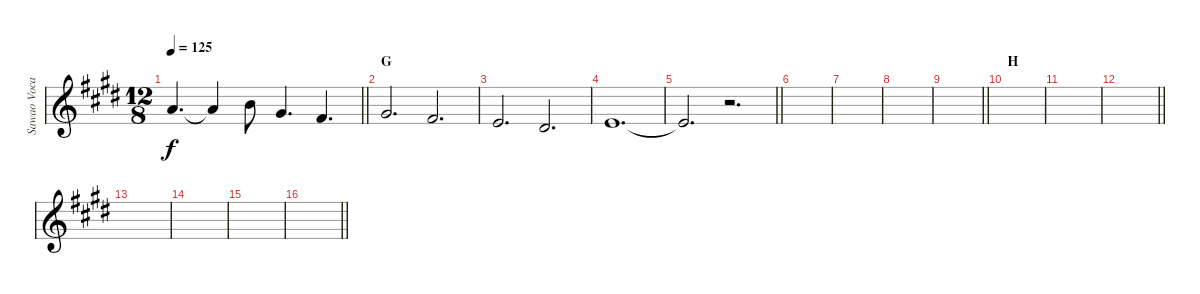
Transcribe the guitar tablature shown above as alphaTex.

\track ("Sawao Vocal" "Sawao Voca") {instrument synthbrass1}
\staff {score}
\tuning (E4 B3 G3 D3 A2 E2) {hide}
\ts (12 8)
\tempo 125
\clef g2
\barLineRight lightlight
\ks e
5.1.4{d dy f} 5.1{t}.4 7.1.8 4.1.4{d} 2.1.4{d} |
\section ("" "G")
4.1.2{d} 2.1.2{d} |
0.1.2{d} 4.2.2{d} |
0.1.1{d} |
\barLineRight lightlight
0.1{t}.2{d} r.2{d} |
|
|
|
\barLineRight lightlight
|
\section ("" "H")
|
|
\barLineRight lightlight
|
\section ("" "")
|
|
|
\barLineRight lightlight
